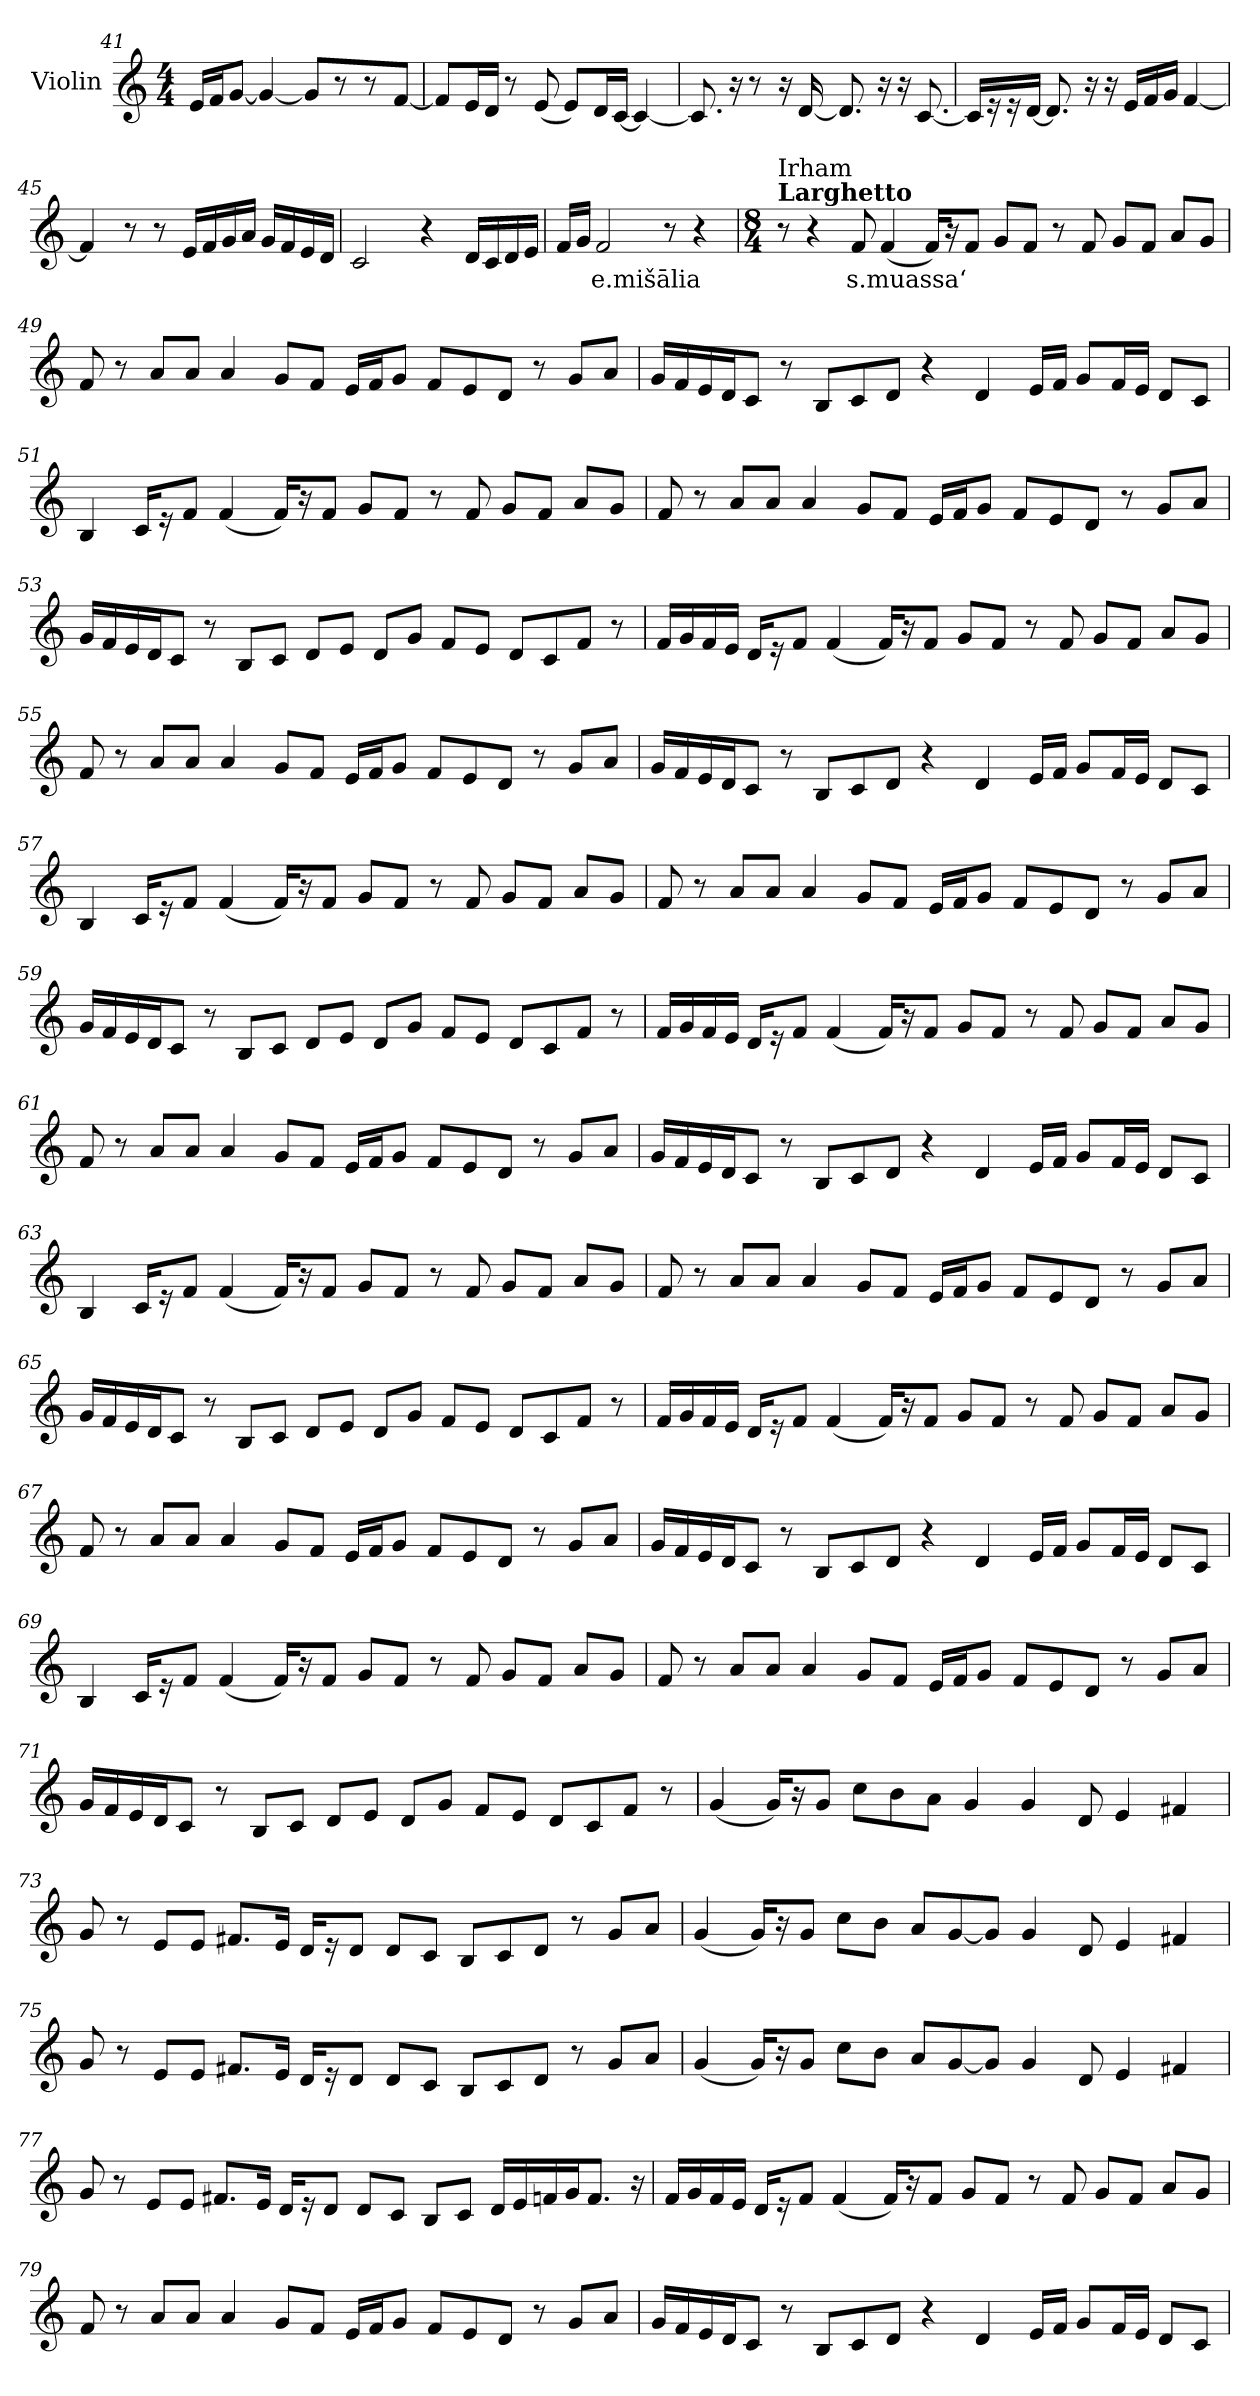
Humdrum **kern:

**kern	**text
*part1	*part1
*staff1	*staff1
*I"Violin	*
*clefG2	*
*k[]	*
*M4/4	*
=41	=41
16e/LL	.
16f/J	.
[8g/J	.
4g/_	.
8g/L]	.
8r	.
8r	.
[8f/J	.
=42	=42
8f/L]	.
16e/L	.
16d/JJ	.
8r	.
(<8e/	.
8e/L)	.
16d/L	.
[16c/JJ	.
4c/_	.
!!LO:LB:g=z
=43	=43
8.c/]	.
16r	.
8r	.
16r	.
[16d/	.
8.d/]	.
16r	.
16r	.
[8.c/	.
=44	=44
16c/LL]	.
16r	.
16r	.
[16d/JJ	.
8.d/]	.
16r	.
16r	.
16e/LL	.
16f/	.
16g/JJ	.
[4f/	.
=45	=45
4f/]	.
8r	.
8r	.
16e/LL	.
16f/	.
16g/	.
16a/JJ	.
16g/LL	.
16f/	.
16e/	.
16d/JJ	.
!!LO:LB:g=z
=46	=46
2c/	.
4r	.
16d/LL	.
16c/	.
16d/	.
16e/JJ	.
=47	=47
16f/LL	.
16g/JJ	.
!	!LO:LY:b
2f/	e.mišālia
8r	.
4r	.
=48	=48
*M8/4	*
*MM60	*
!LO:TX:a:B:t=Larghetto	!
!LO:TX:a:t=Irham	!
8r	.
4r	.
!	!LO:LY:b
8f/	s.muassa‘
(<4f/	.
16f/KL)	.
16r	.
8f/J	.
8g/L	.
8f/J	.
8r	.
8f/	.
8g/L	.
8f/J	.
8a/L	.
8g/J	.
!!LO:LB:g=z
=49	=49
8f/	.
8r	.
8a/L	.
8a/J	.
4a/	.
8g/L	.
8f/J	.
16e/LL	.
16f/J	.
8g/J	.
8f/L	.
8e/	.
8d/J	.
8r	.
8g/L	.
8a/J	.
=50	=50
16g/LL	.
16f/	.
16e/	.
16d/J	.
8c/J	.
8r	.
8B/L	.
8c/	.
8d/J	.
4r	.
4d/	.
16e/LL	.
16f/JJ	.
8g/L	.
16f/L	.
16e/JJ	.
8d/L	.
8c/J	.
!!LO:LB:g=z
=51	=51
4B/	.
16c/KL	.
16r	.
8f/J	.
(<4f/	.
16f/KL)	.
16r	.
8f/J	.
8g/L	.
8f/J	.
8r	.
8f/	.
8g/L	.
8f/J	.
8a/L	.
8g/J	.
=52	=52
8f/	.
8r	.
8a/L	.
8a/J	.
4a/	.
8g/L	.
8f/J	.
16e/LL	.
16f/J	.
8g/J	.
8f/L	.
8e/	.
8d/J	.
8r	.
8g/L	.
8a/J	.
!!LO:LB:g=z
=53	=53
16g/LL	.
16f/	.
16e/	.
16d/J	.
8c/J	.
8r	.
8B/L	.
8c/J	.
8d/L	.
8e/J	.
8d/L	.
8g/J	.
8f/L	.
8e/J	.
8d/L	.
8c/	.
8f/J	.
8r	.
=54	=54
16f/LL	.
16g/	.
16f/	.
16e/JJ	.
16d/KL	.
16r	.
8f/J	.
(<4f/	.
16f/KL)	.
16r	.
8f/J	.
8g/L	.
8f/J	.
8r	.
8f/	.
8g/L	.
8f/J	.
8a/L	.
8g/J	.
!!LO:PB:g=z
=55	=55
8f/	.
8r	.
8a/L	.
8a/J	.
4a/	.
8g/L	.
8f/J	.
16e/LL	.
16f/J	.
8g/J	.
8f/L	.
8e/	.
8d/J	.
8r	.
8g/L	.
8a/J	.
=56	=56
16g/LL	.
16f/	.
16e/	.
16d/J	.
8c/J	.
8r	.
8B/L	.
8c/	.
8d/J	.
4r	.
4d/	.
16e/LL	.
16f/JJ	.
8g/L	.
16f/L	.
16e/JJ	.
8d/L	.
8c/J	.
!!LO:LB:g=z
=57	=57
4B/	.
16c/KL	.
16r	.
8f/J	.
(<4f/	.
16f/KL)	.
16r	.
8f/J	.
8g/L	.
8f/J	.
8r	.
8f/	.
8g/L	.
8f/J	.
8a/L	.
8g/J	.
=58	=58
8f/	.
8r	.
8a/L	.
8a/J	.
4a/	.
8g/L	.
8f/J	.
16e/LL	.
16f/J	.
8g/J	.
8f/L	.
8e/	.
8d/J	.
8r	.
8g/L	.
8a/J	.
!!LO:LB:g=z
=59	=59
16g/LL	.
16f/	.
16e/	.
16d/J	.
8c/J	.
8r	.
8B/L	.
8c/J	.
8d/L	.
8e/J	.
8d/L	.
8g/J	.
8f/L	.
8e/J	.
8d/L	.
8c/	.
8f/J	.
8r	.
=60	=60
16f/LL	.
16g/	.
16f/	.
16e/JJ	.
16d/KL	.
16r	.
8f/J	.
(<4f/	.
16f/KL)	.
16r	.
8f/J	.
8g/L	.
8f/J	.
8r	.
8f/	.
8g/L	.
8f/J	.
8a/L	.
8g/J	.
!!LO:LB:g=z
=61	=61
8f/	.
8r	.
8a/L	.
8a/J	.
4a/	.
8g/L	.
8f/J	.
16e/LL	.
16f/J	.
8g/J	.
8f/L	.
8e/	.
8d/J	.
8r	.
8g/L	.
8a/J	.
=62	=62
16g/LL	.
16f/	.
16e/	.
16d/J	.
8c/J	.
8r	.
8B/L	.
8c/	.
8d/J	.
4r	.
4d/	.
16e/LL	.
16f/JJ	.
8g/L	.
16f/L	.
16e/JJ	.
8d/L	.
8c/J	.
!!LO:LB:g=z
=63	=63
4B/	.
16c/KL	.
16r	.
8f/J	.
(<4f/	.
16f/KL)	.
16r	.
8f/J	.
8g/L	.
8f/J	.
8r	.
8f/	.
8g/L	.
8f/J	.
8a/L	.
8g/J	.
=64	=64
8f/	.
8r	.
8a/L	.
8a/J	.
4a/	.
8g/L	.
8f/J	.
16e/LL	.
16f/J	.
8g/J	.
8f/L	.
8e/	.
8d/J	.
8r	.
8g/L	.
8a/J	.
!!LO:LB:g=z
=65	=65
16g/LL	.
16f/	.
16e/	.
16d/J	.
8c/J	.
8r	.
8B/L	.
8c/J	.
8d/L	.
8e/J	.
8d/L	.
8g/J	.
8f/L	.
8e/J	.
8d/L	.
8c/	.
8f/J	.
8r	.
=66	=66
16f/LL	.
16g/	.
16f/	.
16e/JJ	.
16d/KL	.
16r	.
8f/J	.
(<4f/	.
16f/KL)	.
16r	.
8f/J	.
8g/L	.
8f/J	.
8r	.
8f/	.
8g/L	.
8f/J	.
8a/L	.
8g/J	.
!!LO:LB:g=z
=67	=67
8f/	.
8r	.
8a/L	.
8a/J	.
4a/	.
8g/L	.
8f/J	.
16e/LL	.
16f/J	.
8g/J	.
8f/L	.
8e/	.
8d/J	.
8r	.
8g/L	.
8a/J	.
=68	=68
16g/LL	.
16f/	.
16e/	.
16d/J	.
8c/J	.
8r	.
8B/L	.
8c/	.
8d/J	.
4r	.
4d/	.
16e/LL	.
16f/JJ	.
8g/L	.
16f/L	.
16e/JJ	.
8d/L	.
8c/J	.
!!LO:LB:g=z
=69	=69
4B/	.
16c/KL	.
16r	.
8f/J	.
(<4f/	.
16f/KL)	.
16r	.
8f/J	.
8g/L	.
8f/J	.
8r	.
8f/	.
8g/L	.
8f/J	.
8a/L	.
8g/J	.
=70	=70
8f/	.
8r	.
8a/L	.
8a/J	.
4a/	.
8g/L	.
8f/J	.
16e/LL	.
16f/J	.
8g/J	.
8f/L	.
8e/	.
8d/J	.
8r	.
8g/L	.
8a/J	.
!!LO:PB:g=z
=71	=71
16g/LL	.
16f/	.
16e/	.
16d/J	.
8c/J	.
8r	.
8B/L	.
8c/J	.
8d/L	.
8e/J	.
8d/L	.
8g/J	.
8f/L	.
8e/J	.
8d/L	.
8c/	.
8f/J	.
8r	.
=72	=72
(<4g/	.
16g/KL)	.
16r	.
8g/J	.
8cc\L	.
8b\	.
8a\J	.
4g/	.
4g/	.
8d/	.
4e/	.
4f#X/	.
!!LO:LB:g=z
=73	=73
8g/	.
8r	.
8e/L	.
8e/J	.
8.f#X/L	.
16e/Jk	.
16d/KL	.
16r	.
8d/J	.
8d/L	.
8c/J	.
8B/L	.
8c/	.
8d/J	.
8r	.
8g/L	.
8a/J	.
=74	=74
(<4g/	.
16g/KL)	.
16r	.
8g/J	.
8cc\L	.
8b\J	.
8a/L	.
[8g/	.
8g/J]	.
4g/	.
8d/	.
4e/	.
4f#X/	.
!!LO:LB:g=z
=75	=75
8g/	.
8r	.
8e/L	.
8e/J	.
8.f#X/L	.
16e/Jk	.
16d/KL	.
16r	.
8d/J	.
8d/L	.
8c/J	.
8B/L	.
8c/	.
8d/J	.
8r	.
8g/L	.
8a/J	.
=76	=76
(<4g/	.
16g/KL)	.
16r	.
8g/J	.
8cc\L	.
8b\J	.
8a/L	.
[8g/	.
8g/J]	.
4g/	.
8d/	.
4e/	.
4f#X/	.
!!LO:LB:g=z
=77	=77
8g/	.
8r	.
8e/L	.
8e/J	.
8.f#X/L	.
16e/Jk	.
16d/KL	.
16r	.
8d/J	.
8d/L	.
8c/J	.
8B/L	.
8c/J	.
16d/LL	.
16e/	.
16fn/	.
16g/J	.
8.f/J	.
16r	.
!!LO:LB:g=z
=78	=78
16f/LL	.
16g/	.
16f/	.
16e/JJ	.
16d/KL	.
16r	.
8f/J	.
(<4f/	.
16f/KL)	.
16r	.
8f/J	.
8g/L	.
8f/J	.
8r	.
8f/	.
8g/L	.
8f/J	.
8a/L	.
8g/J	.
!!LO:LB:g=z
=79	=79
8f/	.
8r	.
8a/L	.
8a/J	.
4a/	.
8g/L	.
8f/J	.
16e/LL	.
16f/J	.
8g/J	.
8f/L	.
8e/	.
8d/J	.
8r	.
8g/L	.
8a/J	.
=80	=80
16g/LL	.
16f/	.
16e/	.
16d/J	.
8c/J	.
8r	.
8B/L	.
8c/	.
8d/J	.
4r	.
4d/	.
16e/LL	.
16f/JJ	.
8g/L	.
16f/L	.
16e/JJ	.
8d/L	.
8c/J	.
=	=
*-	*-
